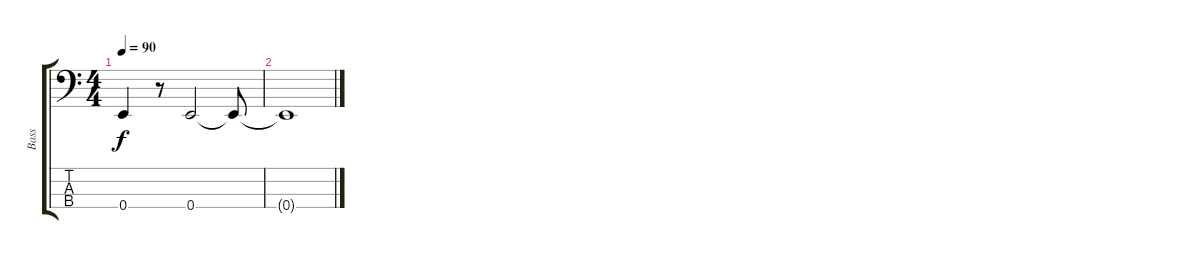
\track ("Bass" "Bass") {instrument electricbassfinger}
\staff {score tabs}
\tuning (G2 D2 A1 E1) {hide}
\ts (4 4)
\tempo 90
\clef f4
\ks c
0.4.4{dy f} r.8 0.4.2 0.4{t}.8 |
0.4{t}.1
